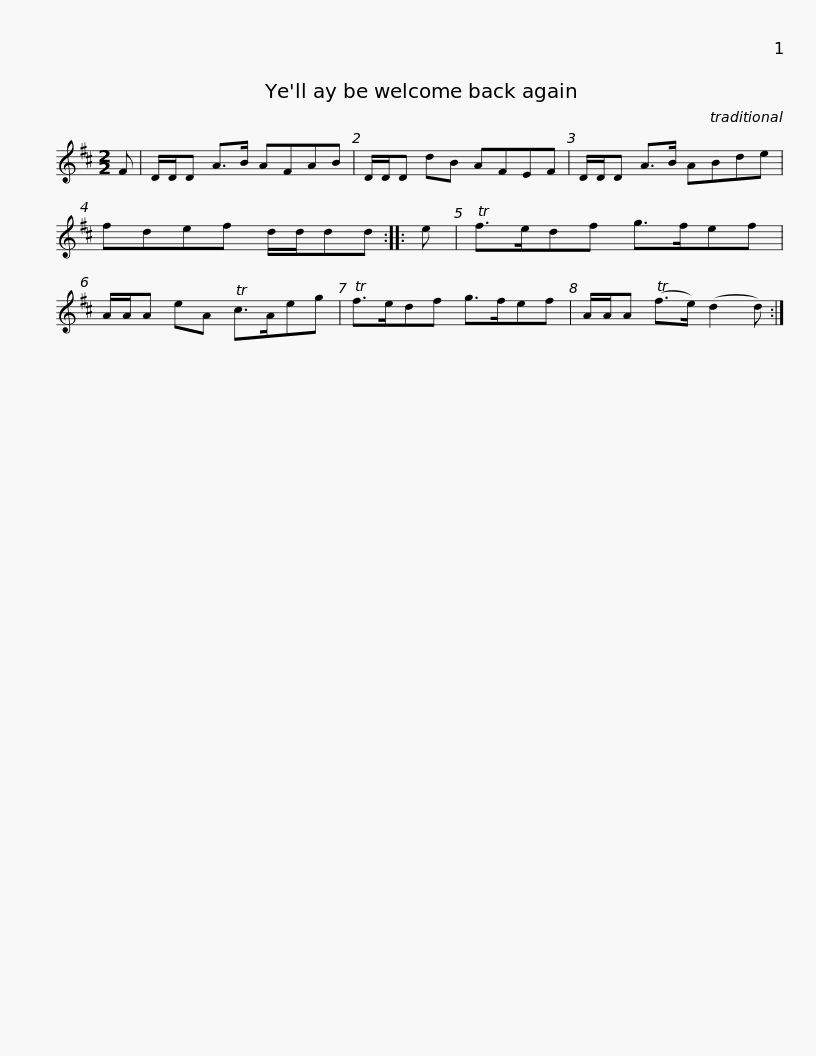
X:1
L:1/8
M:2/2
I:linebreak $
K:D
V:1 treble
V:1
 F | D/D/D A>B AFAB | D/D/D dB AFEF | D/D/D A>B ABde | fdef d/d/dd :: %5
 e |$ Tf>edf g>fef | A/A/A eA Tc>Aeg | Tf>edf g>fef | A/A/A (Tf>e) (d2 d) :| %10
